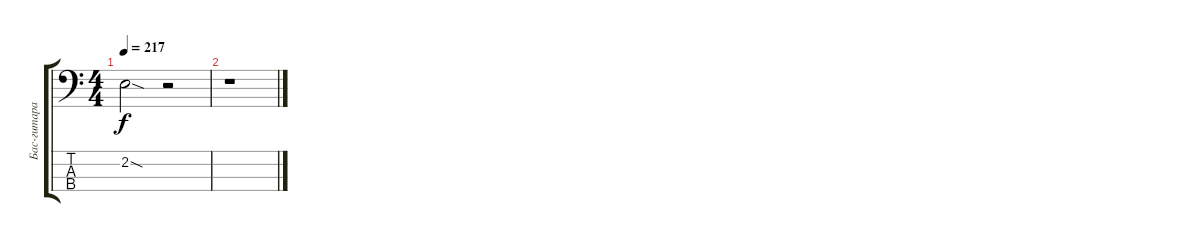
\track ("Бас-гитара" "Бас-гитара") {instrument electricbassfinger}
\staff {score tabs}
\tuning (G2 D2 A1 E1) {hide}
\ts (4 4)
\tempo 217
\clef f4
\ks c
2.2{sod}.2{dy f} r.2 |
r.1
